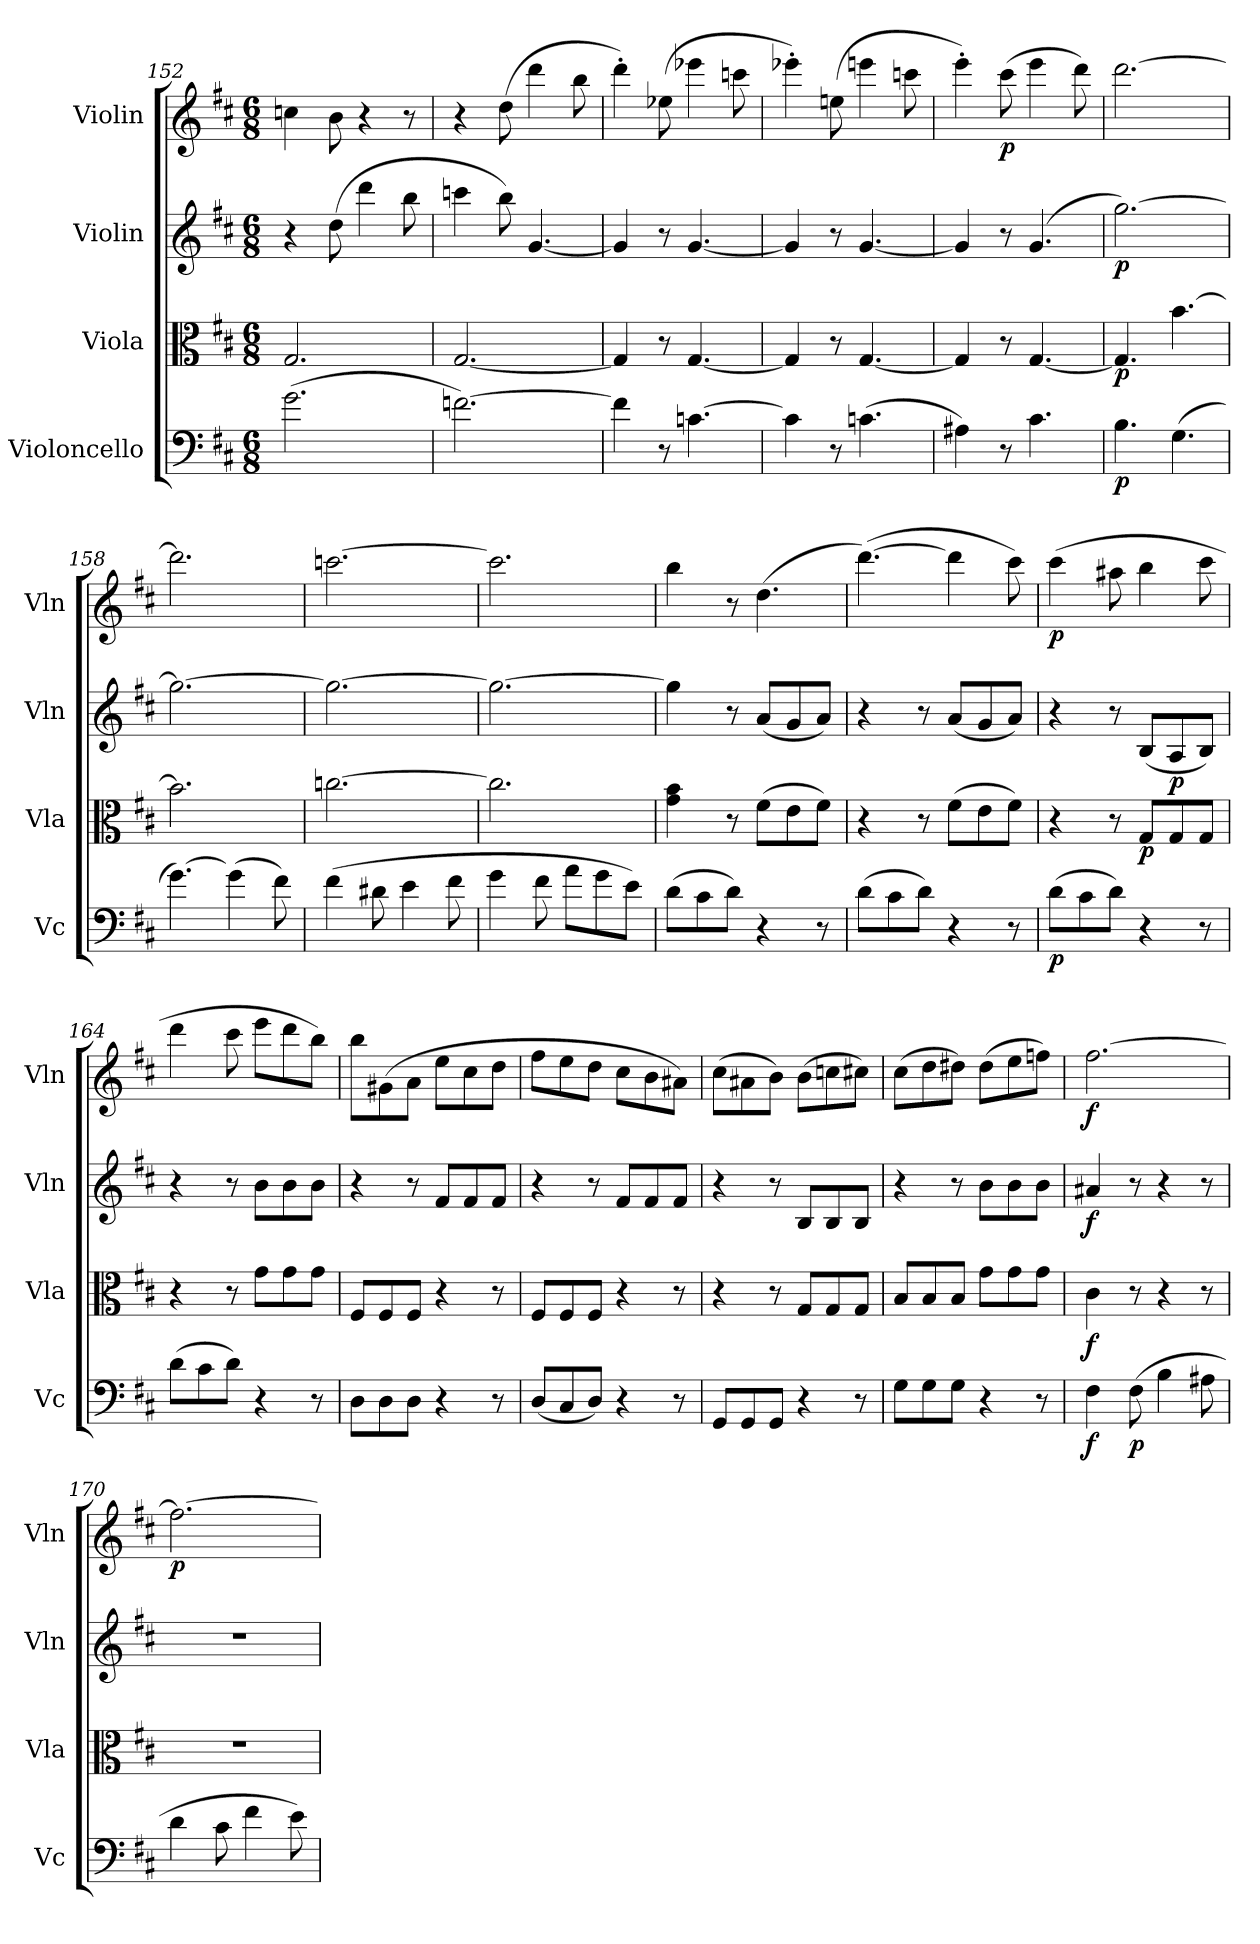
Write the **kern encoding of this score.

**kern	**dynam	**kern	**dynam	**kern	**dynam	**kern	**dynam
*part4	*part4	*part3	*part3	*part2	*part2	*part1	*part1
*staff4	*staff4	*staff3	*staff3	*staff2	*staff2	*staff1	*staff1
*I"Violoncello	*	*I"Viola	*	*I"Violin	*	*I"Violin	*
*I'Vc	*	*I'Vla	*	*I'Vln	*	*I'Vln	*
*clefF4	*	*clefC3	*	*clefG2	*	*clefG2	*
*k[f#c#]	*	*k[f#c#]	*	*k[f#c#]	*	*k[f#c#]	*
*D:	*	*D:	*	*D:	*	*D:	*
*M6/8	*	*M6/8	*	*M6/8	*	*M6/8	*
=152	=152	=152	=152	=152	=152	=152	=152
(2.g\	.	2.G/	.	4r	.	4ccn\	.
.	.	.	.	(8dd\	.	8b\	.
.	.	.	.	4ddd\	.	4r	.
.	.	.	.	8bb\	.	8r	.
=153	=153	=153	=153	=153	=153	=153	=153
[2.fn\)	.	[2.G/	.	4cccn\	.	4r	.
.	.	.	.	8bb\)	.	(8dd\	.
.	.	.	.	[4.g/	.	4ddd\	.
.	.	.	.	.	.	8bb\	.
=154	=154	=154	=154	=154	=154	=154	=154
4f\]	.	4G/]	.	4g/]	.	4ddd'\)	.
8r	.	8r	.	8r	.	(8ee-X\	.
[4.cn\	.	[4.G/	.	[4.g/	.	4eee-X\	.
.	.	.	.	.	.	8cccn\	.
=155	=155	=155	=155	=155	=155	=155	=155
4c\]	.	4G/]	.	4g/]	.	4eee-X'\)	.
8r	.	8r	.	8r	.	(8een\	.
(4.cn\	.	[4.G/	.	[4.g/	.	4eeen\	.
.	.	.	.	.	.	8cccn\	.
=156	=156	=156	=156	=156	=156	=156	=156
4A#X\)	.	4G/]	.	4g/]	.	4eee'\)	.
8r	.	8r	.	8r	.	(8ccc#\	p
4.c#\	.	[4.G/	.	(4.g/	.	4eee\	.
.	.	.	.	.	.	8ddd\)	.
=157	=157	=157	=157	=157	=157	=157	=157
4.B\	p	4.G/]	p	[2.gg\)	p	[2.ddd\	.
(4.G\	.	[4.b\	.	.	.	.	.
=158	=158	=158	=158	=158	=158	=158	=158
[4.g\)	.	2.b\]	.	2.gg\_	.	2.ddd\]	.
(4g\]	.	.	.	.	.	.	.
8f#\)	.	.	.	.	.	.	.
=159	=159	=159	=159	=159	=159	=159	=159
(4f#\	.	[2.ccn\	.	2.gg\_	.	[2.cccn\	.
8d#X\	.	.	.	.	.	.	.
4e\	.	.	.	.	.	.	.
8f#\	.	.	.	.	.	.	.
=160	=160	=160	=160	=160	=160	=160	=160
4g\	.	2.cc\]	.	2.gg\_	.	2.ccc\]	.
8f#\	.	.	.	.	.	.	.
8a\L	.	.	.	.	.	.	.
8g\	.	.	.	.	.	.	.
8e\J)	.	.	.	.	.	.	.
=161	=161	=161	=161	=161	=161	=161	=161
(8d\L	.	4g\ 4b\	.	4gg\]	.	4bb\	.
8c#\	.	.	.	.	.	.	.
8d\J)	.	8r	.	8r	.	8r	.
4r	.	(8f#\L	.	(8a/L	.	(4.dd\	.
.	.	8e\	.	8g/	.	.	.
8r	.	8f#\J)	.	8a/J)	.	.	.
=162	=162	=162	=162	=162	=162	=162	=162
(8d\L	.	4r	.	4r	.	([4.ddd\)	.
8c#\	.	.	.	.	.	.	.
8d\J)	.	8r	.	8r	.	.	.
4r	.	(8f#\L	.	(8a/L	.	4ddd\]	.
.	.	8e\	.	8g/	.	.	.
8r	.	8f#\J)	.	8a/J)	.	8ccc#\)	.
=163	=163	=163	=163	=163	=163	=163	=163
(8d\L	p	4r	.	4r	.	(4ccc#\	p
8c#\	.	.	.	.	.	.	.
8d\J)	.	8r	.	8r	.	8aa#X\	.
4r	.	8G/L	p	(8B/L	.	4bb\	.
.	.	8G/	.	8A/	p	.	.
8r	.	8G/J	.	8B/J)	.	8ccc#\	.
=164	=164	=164	=164	=164	=164	=164	=164
(8d\L	.	4r	.	4r	.	4ddd\	.
8c#\	.	.	.	.	.	.	.
8d\J)	.	8r	.	8r	.	8ccc#\	.
4r	.	8g\L	.	8b\L	.	8eee\L	.
.	.	8g\	.	8b\	.	8ddd\	.
8r	.	8g\J	.	8b\J	.	8bb\J)	.
=165	=165	=165	=165	=165	=165	=165	=165
8D\L	.	8F#/L	.	4r	.	8bb\L	.
8D\	.	8F#/	.	.	.	(8g#X\	.
8D\J	.	8F#/J	.	8r	.	8a\J	.
4r	.	4r	.	8f#/L	.	8ee\L	.
.	.	.	.	8f#/	.	8cc#\	.
8r	.	8r	.	8f#/J	.	8dd\J	.
=166	=166	=166	=166	=166	=166	=166	=166
(8D/L	.	8F#/L	.	4r	.	8ff#\L	.
8C#/	.	8F#/	.	.	.	8ee\	.
8D/J)	.	8F#/J	.	8r	.	8dd\J	.
4r	.	4r	.	8f#/L	.	8cc#\L	.
.	.	.	.	8f#/	.	8b\	.
8r	.	8r	.	8f#/J	.	8a#X\J)	.
=167	=167	=167	=167	=167	=167	=167	=167
8GG/L	.	4r	.	4r	.	(8cc#\L	.
8GG/	.	.	.	.	.	8a#X\	.
8GG/J	.	8r	.	8r	.	8b\J)	.
4r	.	8G/L	.	8B/L	.	(8b\L	.
.	.	8G/	.	8B/	.	8ccn\	.
8r	.	8G/J	.	8B/J	.	8cc#X\J)	.
=168	=168	=168	=168	=168	=168	=168	=168
8G\L	.	8B/L	.	4r	.	(8cc#\L	.
8G\	.	8B/	.	.	.	8dd\	.
8G\J	.	8B/J	.	8r	.	8dd#X\J)	.
4r	.	8g\L	.	8b\L	.	(8dd#\L	.
.	.	8g\	.	8b\	.	8ee\	.
8r	.	8g\J	.	8b\J	.	8ffn\J)	.
=169	=169	=169	=169	=169	=169	=169	=169
4F#\	f	4c#\	f	4a#X/	f	[2.ff#\	f
(8F#\	p	8r	.	8r	.	.	.
4B\	.	4r	.	4r	.	.	.
8A#X\	.	8r	.	8r	.	.	.
=170	=170	=170	=170	=170	=170	=170	=170
4d\	.	2.r	.	2.r	.	2.ff#\_	p
8c#\	.	.	.	.	.	.	.
4f#\	.	.	.	.	.	.	.
8e\)	.	.	.	.	.	.	.
=	=	=	=	=	=	=	=
*-	*-	*-	*-	*-	*-	*-	*-
